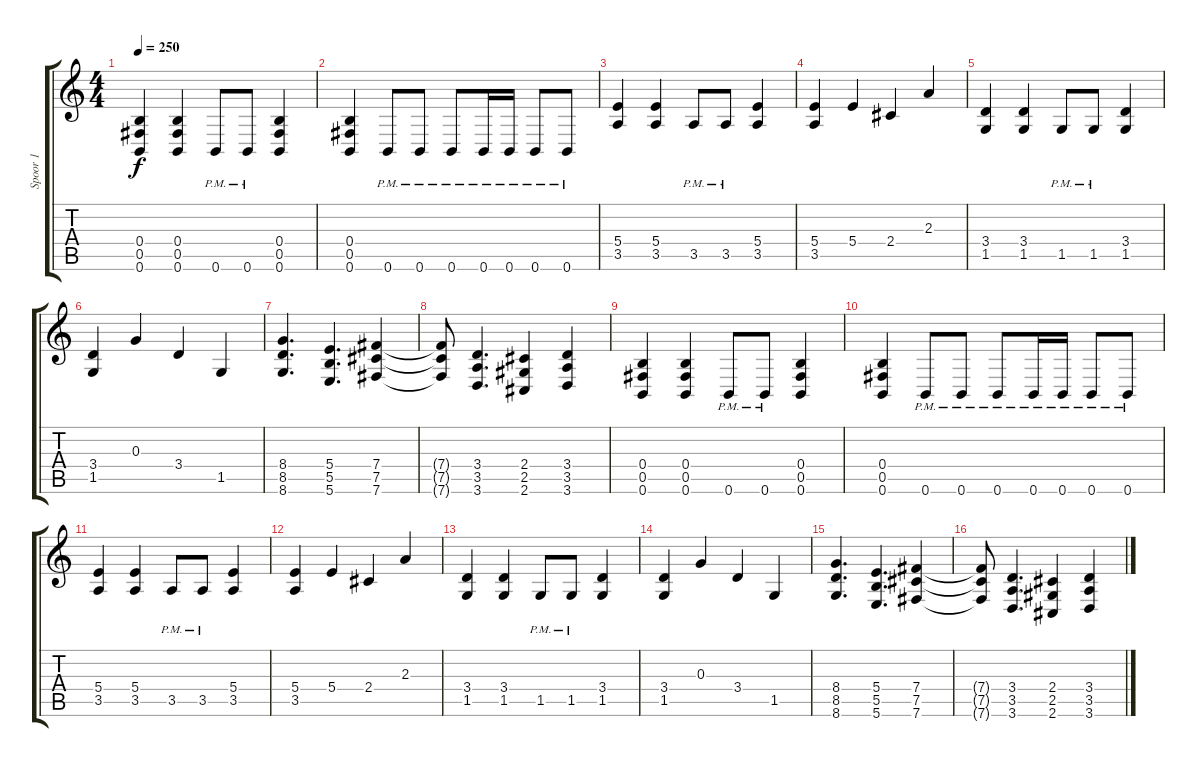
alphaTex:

\track ("Spoor 1" "Spoor 1") {instrument overdrivenguitar}
\staff {score tabs}
\tuning (E4 B3 G3 B2 Gb2 B1) {hide}
\ts (4 4)
\tempo 250
\clef g2
\ks c
(0.4 0.5 0.6).4{dy f} (0.4 0.5 0.6).4 0.6{pm}.8 0.6{pm}.8 (0.4 0.5 0.6).4 |
(0.4 0.5 0.6).4 0.6{pm}.8 0.6{pm}.8 0.6{pm}.8 0.6{pm}.16 0.6{pm}.16 0.6{pm}.8 0.6{pm}.8 |
(5.4 3.5).4 (5.4 3.5).4 3.5{pm}.8 3.5{pm}.8 (5.4 3.5).4 |
(5.4 3.5).4 5.4.4 2.4.4 2.3.4 |
(3.4 1.5).4 (3.4 1.5).4 1.5{pm}.8 1.5{pm}.8 (3.4 1.5).4 |
(3.4 1.5).4 0.3.4 3.4.4 1.5.4 |
(8.4 8.5 8.6).4{d} (5.4 5.5 5.6).4{d} (7.4 7.5 7.6).4 |
(7.4{t} 7.5{t} 7.6{t}).8 (3.4 3.5 3.6).4{d} (2.4 2.5 2.6).4 (3.4 3.5 3.6).4 |
(0.4 0.5 0.6).4 (0.4 0.5 0.6).4 0.6{pm}.8 0.6{pm}.8 (0.4 0.5 0.6).4 |
(0.4 0.5 0.6).4 0.6{pm}.8 0.6{pm}.8 0.6{pm}.8 0.6{pm}.16 0.6{pm}.16 0.6{pm}.8 0.6{pm}.8 |
(5.4 3.5).4 (5.4 3.5).4 3.5{pm}.8 3.5{pm}.8 (5.4 3.5).4 |
(5.4 3.5).4 5.4.4 2.4.4 2.3.4 |
(3.4 1.5).4 (3.4 1.5).4 1.5{pm}.8 1.5{pm}.8 (3.4 1.5).4 |
(3.4 1.5).4 0.3.4 3.4.4 1.5.4 |
(8.4 8.5 8.6).4{d} (5.4 5.5 5.6).4{d} (7.4 7.5 7.6).4 |
(7.4{t} 7.5{t} 7.6{t}).8 (3.4 3.5 3.6).4{d} (2.4 2.5 2.6).4 (3.4 3.5 3.6).4
